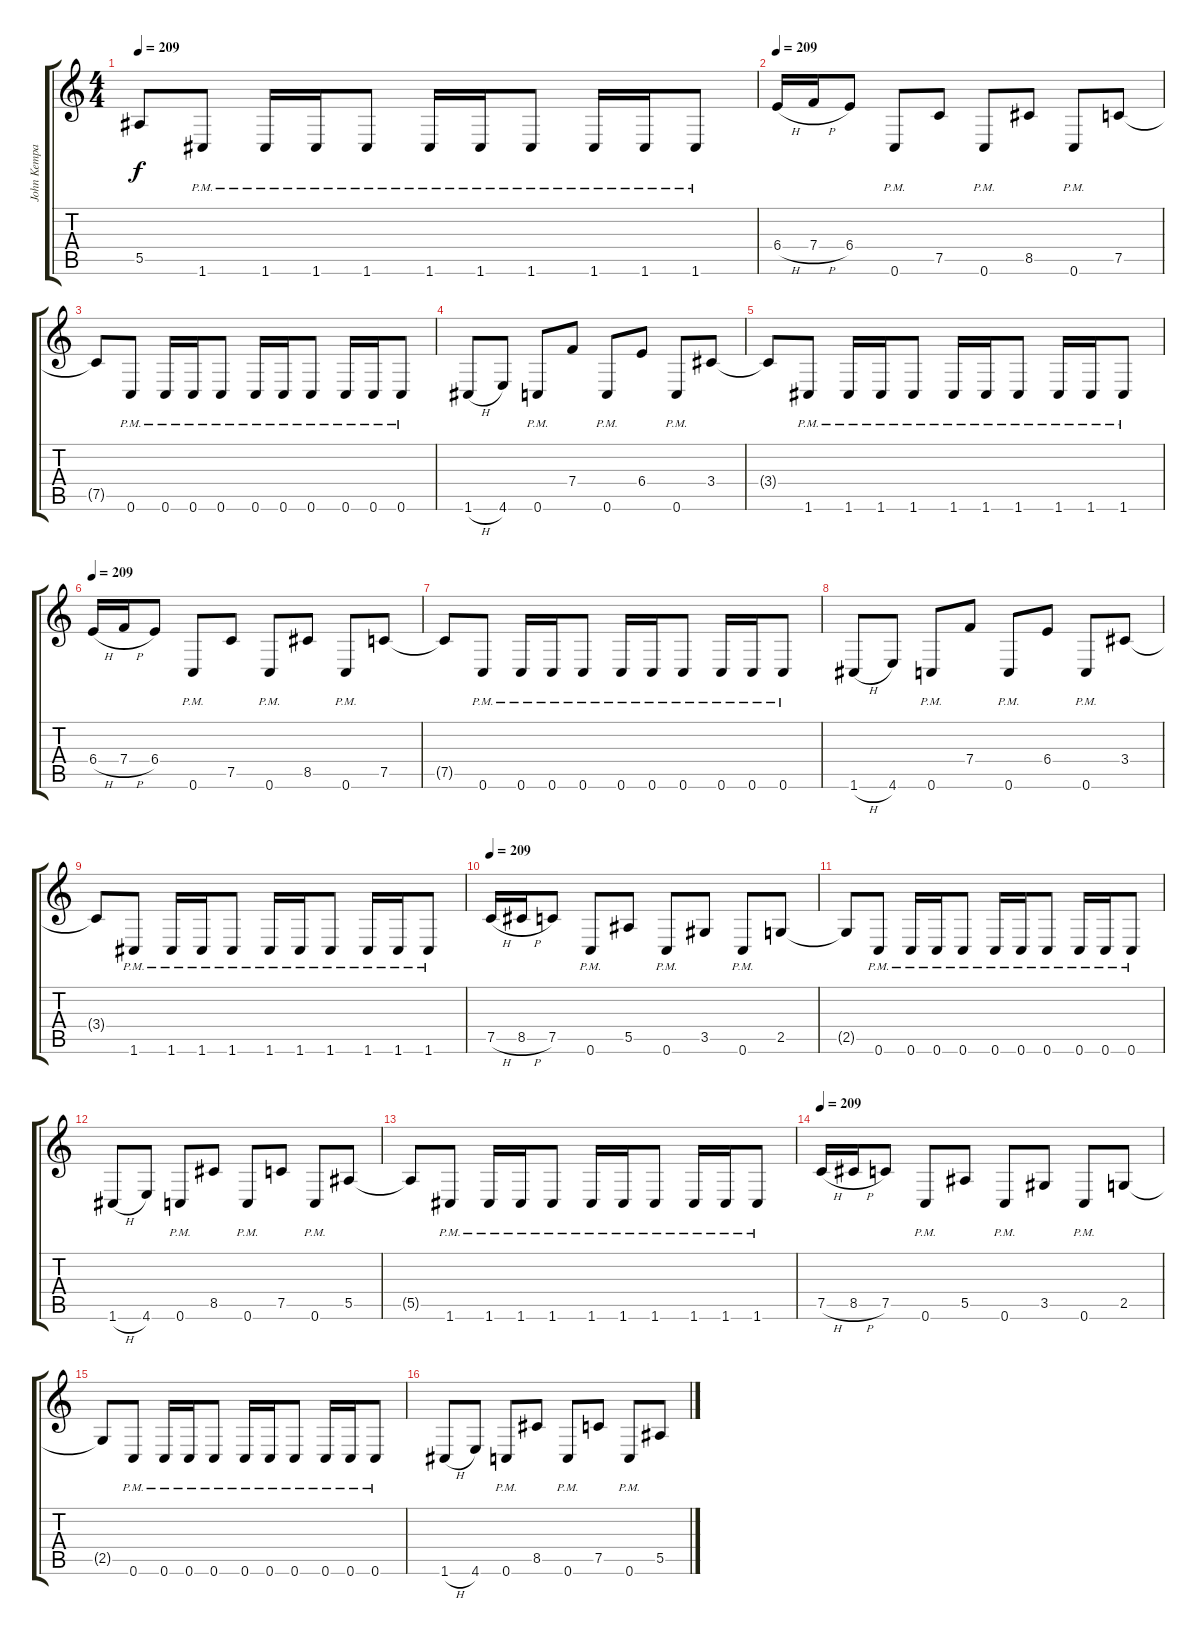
\track ("John Kempainen (Rhythm Guitar)" "John Kempa") {instrument distortionguitar}
\staff {score tabs}
\tuning (C4 G3 Eb3 Bb2 F2 C2) {hide}
\ts (4 4)
\tempo 209
\clef g2
\ks c
5.5{t}.8{dy f} 1.6{pm}.8 1.6{pm}.16 1.6{pm}.16 1.6{pm}.8 1.6{pm}.16 1.6{pm}.16 1.6{pm}.8 1.6{pm}.16 1.6{pm}.16 1.6{pm}.8 |
\tempo 209
6.4{h}.16 7.4{h}.16 6.4.8 0.6{pm}.8 7.5.8 0.6{pm}.8 8.5.8 0.6{pm}.8 7.5.8 |
7.5{t}.8 0.6{pm}.8 0.6{pm}.16 0.6{pm}.16 0.6{pm}.8 0.6{pm}.16 0.6{pm}.16 0.6{pm}.8 0.6{pm}.16 0.6{pm}.16 0.6{pm}.8 |
1.6{h}.8 4.6.8 0.6{pm}.8 7.4.8 0.6{pm}.8 6.4.8 0.6{pm}.8 3.4.8 |
3.4{t}.8 1.6{pm}.8 1.6{pm}.16 1.6{pm}.16 1.6{pm}.8 1.6{pm}.16 1.6{pm}.16 1.6{pm}.8 1.6{pm}.16 1.6{pm}.16 1.6{pm}.8 |
\tempo 209
6.4{h}.16 7.4{h}.16 6.4.8 0.6{pm}.8 7.5.8 0.6{pm}.8 8.5.8 0.6{pm}.8 7.5.8 |
7.5{t}.8 0.6{pm}.8 0.6{pm}.16 0.6{pm}.16 0.6{pm}.8 0.6{pm}.16 0.6{pm}.16 0.6{pm}.8 0.6{pm}.16 0.6{pm}.16 0.6{pm}.8 |
1.6{h}.8 4.6.8 0.6{pm}.8 7.4.8 0.6{pm}.8 6.4.8 0.6{pm}.8 3.4.8 |
3.4{t}.8 1.6{pm}.8 1.6{pm}.16 1.6{pm}.16 1.6{pm}.8 1.6{pm}.16 1.6{pm}.16 1.6{pm}.8 1.6{pm}.16 1.6{pm}.16 1.6{pm}.8 |
\tempo 209
7.5{h}.16 8.5{h}.16 7.5.8 0.6{pm}.8 5.5.8 0.6{pm}.8 3.5.8 0.6{pm}.8 2.5.8 |
2.5{t}.8 0.6{pm}.8 0.6{pm}.16 0.6{pm}.16 0.6{pm}.8 0.6{pm}.16 0.6{pm}.16 0.6{pm}.8 0.6{pm}.16 0.6{pm}.16 0.6{pm}.8 |
1.6{h}.8 4.6.8 0.6{pm}.8 8.5.8 0.6{pm}.8 7.5.8 0.6{pm}.8 5.5.8 |
5.5{t}.8 1.6{pm}.8 1.6{pm}.16 1.6{pm}.16 1.6{pm}.8 1.6{pm}.16 1.6{pm}.16 1.6{pm}.8 1.6{pm}.16 1.6{pm}.16 1.6{pm}.8 |
\tempo 209
7.5{h}.16 8.5{h}.16 7.5.8 0.6{pm}.8 5.5.8 0.6{pm}.8 3.5.8 0.6{pm}.8 2.5.8 |
2.5{t}.8 0.6{pm}.8 0.6{pm}.16 0.6{pm}.16 0.6{pm}.8 0.6{pm}.16 0.6{pm}.16 0.6{pm}.8 0.6{pm}.16 0.6{pm}.16 0.6{pm}.8 |
1.6{h}.8 4.6.8 0.6{pm}.8 8.5.8 0.6{pm}.8 7.5.8 0.6{pm}.8 5.5.8
